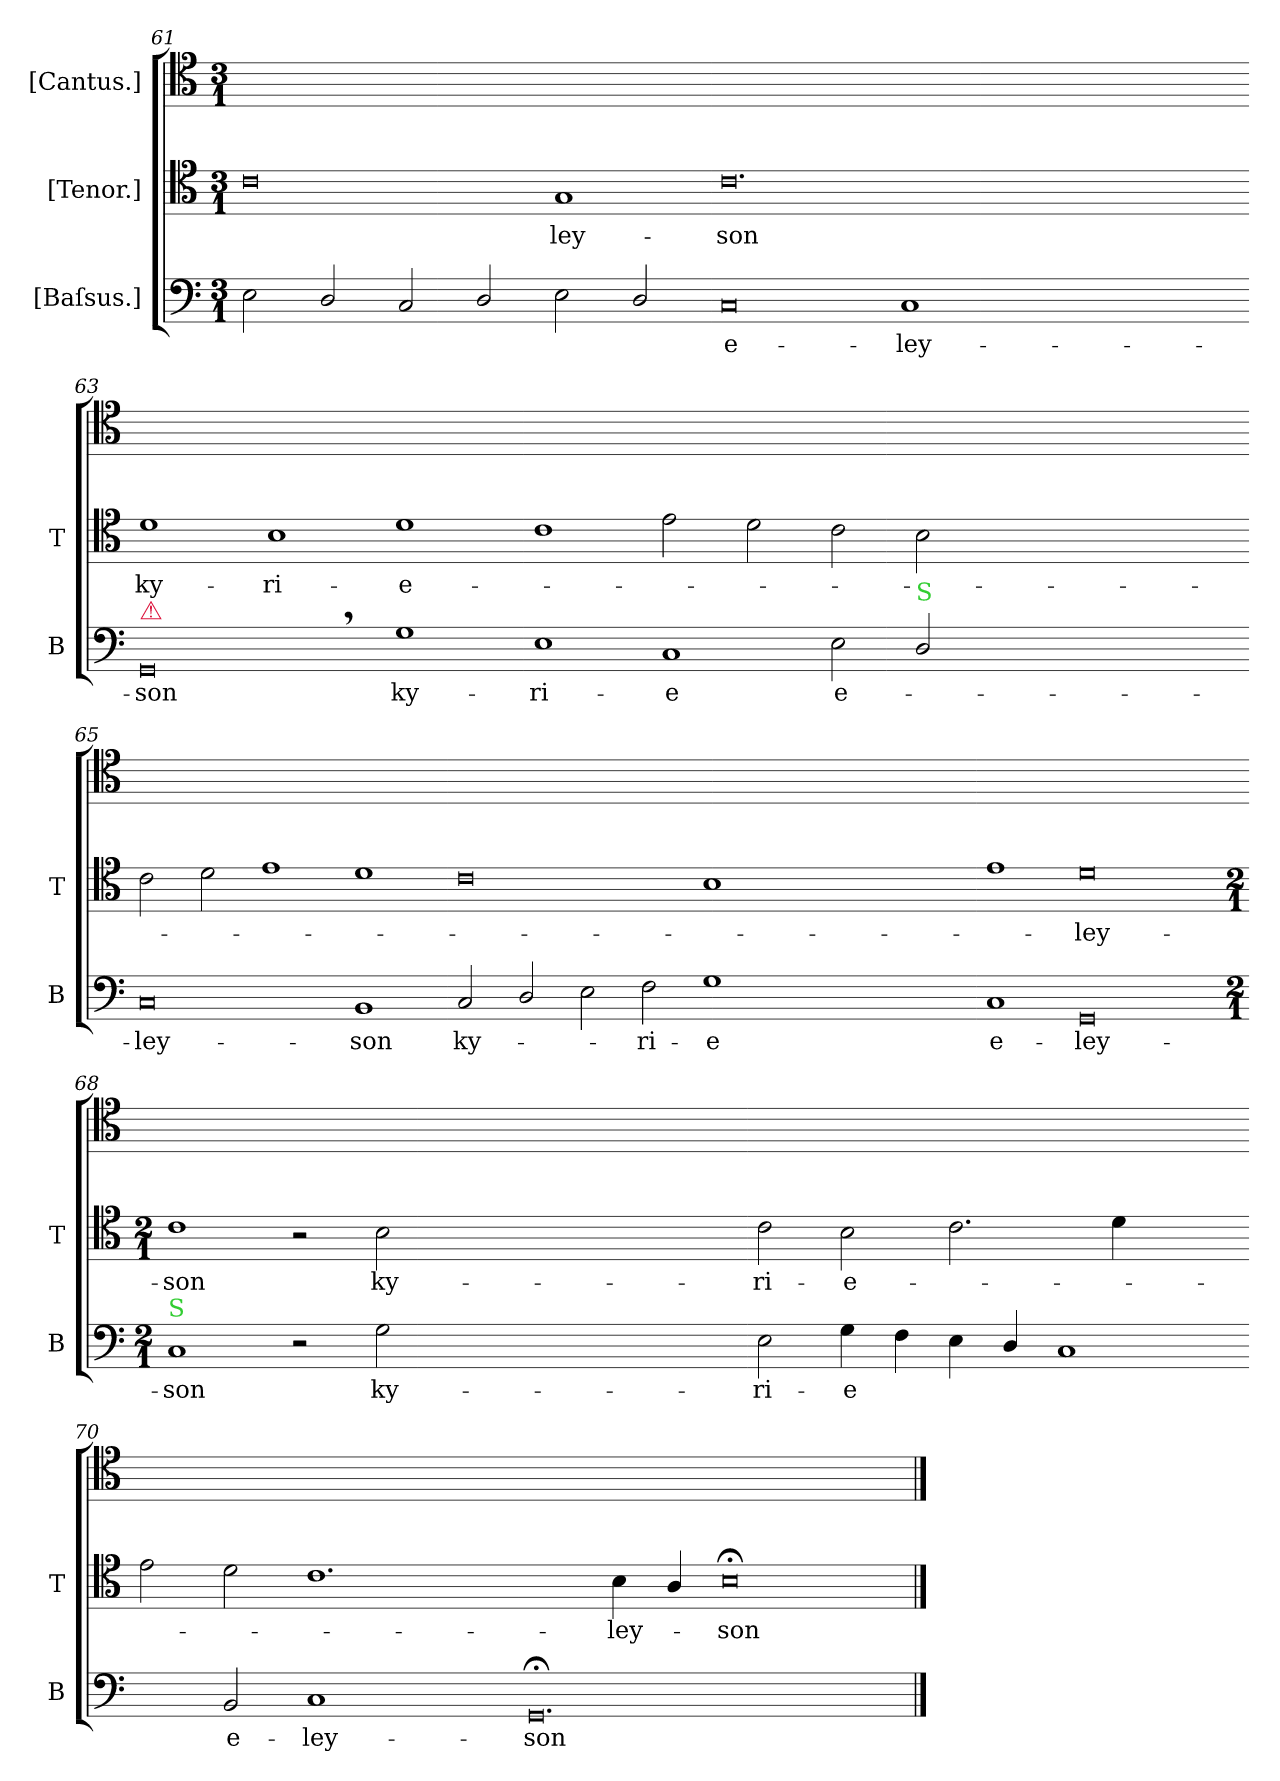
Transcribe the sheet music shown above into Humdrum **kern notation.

**kern	**text	**kern	**text	**kern
*part3	*part3	*part2	*part2	*part1
*staff3	*staff3	*staff2	*staff2	*staff1
*I"[Baſsus.]	*	*I"[Tenor.]	*	*I"[Cantus.]
*I'B	*	*I'T	*	*
*clefF4	*	*clefC4	*	*clefC4
*k[]	*	*k[]	*	*k[]
*M3/1	*	*M3/1	*	*M3/1
=61	=61	=61	=61	=61
2E\	.	0c\	.	0.ryy
2D/	.	.	.	.
2C/	.	.	.	.
2D/	.	.	.	.
2E\	.	1G/	-ley-	.
2D/	.	.	.	.
=62-	=62-	=62-	=62-	=62-
0C/	e-	0.c\	-son	00.G/yy_y
1C/	-ley-	.	.	.
0.ryy	.	0.ryy	.	.
=63-	=63-	=63-	=63-	=63-
!LO:TX:a:color=crimson:t=⚠	!	!	!	!
!	!	!	!LO:LY:i	!
0GG,/	-son	1d\	ky-	0.ryy
!	!	!	!LO:LY:i	!
.	.	1B\	-ri-	.
!	!LO:LY:i	!	!LO:LY:i	!
1G\	ky-	1d\	-e-	.
=64-	=64-	=64-	=64-	=64-
!	!LO:LY:i	!	!	!
1E\	-ri-	1c\	.	00.G/yy_y
!	!LO:LY:i	!	!	!
1C/	-e	2e\	.	.
.	.	2d\	.	.
!	!LO:LY:i	!	!	!
2E\	e-	2c\	.	.
!	!	!LO:TX:c:color=limegreen:t=S	!	!
2D/	.	2B\	.	.
0.ryy	.	0.ryy	.	.
=65-	=65-	=65-	=65-	=65-
!	!LO:LY:i	!	!	!
0C/	-ley-	2c\	.	0.ryy
.	.	2d\	.	.
.	.	1e\	.	.
!	!LO:LY:i	!	!	!
1BB/	-son	1d\	.	.
=66-	=66-	=66-	=66-	=66-
!	!LO:LY:i	!	!	!
2C/	ky-	0c\	.	00.G/yy_y
2D/	.	.	.	.
2E\	.	.	.	.
!	!LO:LY:i	!	!	!
2F\	-ri-	.	.	.
!	!LO:LY:i	!	!	!
1G\	-e	1B\	.	.
0.ryy	.	0.ryy	.	.
=67-	=67-	=67-	=67-	=67-
!	!LO:LY:i	!	!	!
1C/	e-	1e\	.	0.ryy
!	!LO:LY:i	!	!LO:LY:i	!
0GG/	-ley-	0d\	-ley-	.
=68-	=68-	=68-	=68-	=68-
*M2/1	*	*M2/1	*	*
!LO:TX:a:color=limegreen:t=S	!	!	!	!
!	!LO:LY:i	!	!LO:LY:i	!
1C/	-son	1c\	-son	00.G/yy_
2r	.	2r	.	.
!	!LO:LY:i	!	!LO:LY:i	!
2G\	ky-	2B\	ky-	.
00ryy	.	00ryy	.	.
=69-	=69-	=69-	=69-	=69-
!	!LO:LY:i	!	!LO:LY:i	!
2E\	-ri-	2c\	-ri-	0ryy
!	!LO:LY:i	!	!LO:LY:i	!
4G\	-e	2B\	-e-	.
4F\	.	.	.	.
4E\	.	2.c\	.	.
4D/	.	.	.	.
1C/	.	.	.	.
.	.	4d\	.	.
.	.	2ryy	.	2ryy
=70-	=70-	=70-	=70-	=70-
2ryy	.	2e\	.	0ryy
!	!LO:LY:i	!	!	!
2BB/	e-	2d\	.	.
!	!LO:LY:i	!	!	!
1C/	-ley-	1.c\	.	.
2ryy	.	.	.	2ryy
=71-	=71-	=71-	=71-	=71-
!	!LO:LY:i	!	!	!
0.GG;</	-son	2ryy	.	0.G/yy]
!	!	!	!LO:LY:i	!
.	.	4B\	-ley-	.
.	.	4A/	.	.
!	!	!	!LO:LY:i	!
.	.	0B;<\	-son	.
==	==	==	==	==
*-	*-	*-	*-	*-
